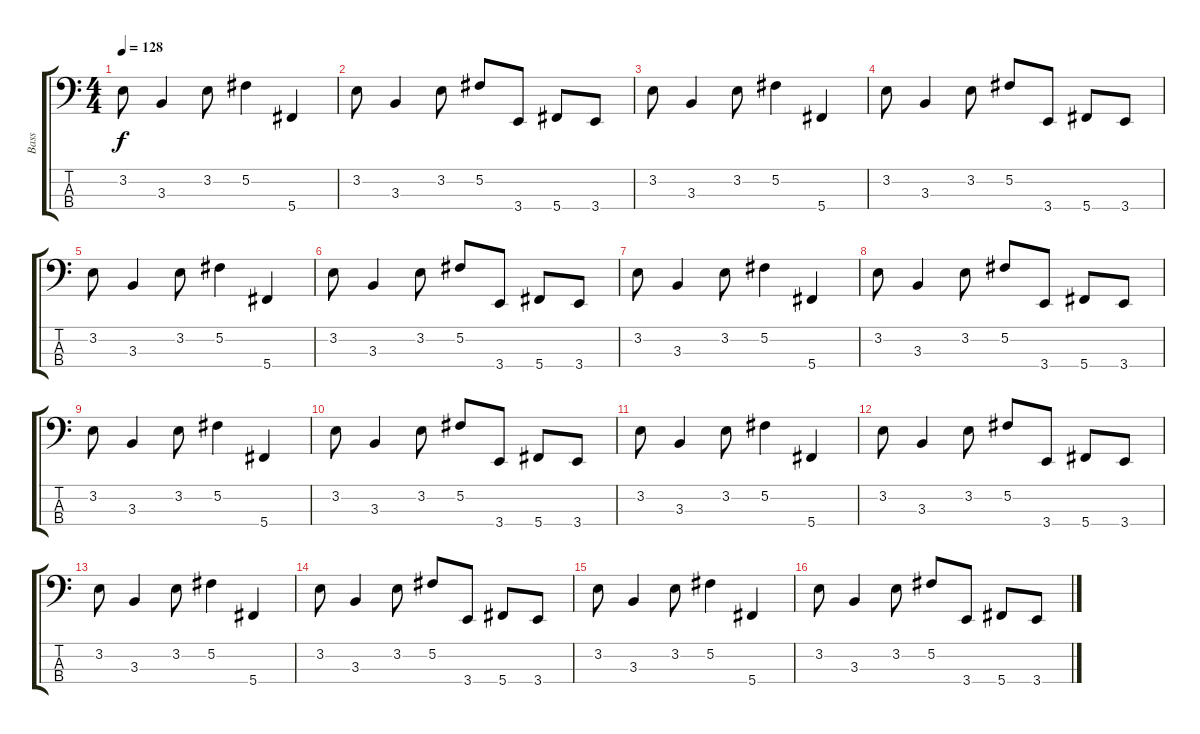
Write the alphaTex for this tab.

\track ("Bass" "Bass") {instrument electricbassfinger}
\staff {score tabs}
\tuning (Gb2 Db2 Ab1 Db1) {hide}
\ts (4 4)
\tempo 128
\clef f4
\ks c
3.2.8{dy f} 3.3.4 3.2.8 5.2.4 5.4.4 |
3.2.8 3.3.4 3.2.8 5.2.8 3.4.8 5.4.8 3.4.8 |
3.2.8 3.3.4 3.2.8 5.2.4 5.4.4 |
3.2.8 3.3.4 3.2.8 5.2.8 3.4.8 5.4.8 3.4.8 |
3.2.8 3.3.4 3.2.8 5.2.4 5.4.4 |
3.2.8 3.3.4 3.2.8 5.2.8 3.4.8 5.4.8 3.4.8 |
3.2.8 3.3.4 3.2.8 5.2.4 5.4.4 |
3.2.8 3.3.4 3.2.8 5.2.8 3.4.8 5.4.8 3.4.8 |
3.2.8 3.3.4 3.2.8 5.2.4 5.4.4 |
3.2.8 3.3.4 3.2.8 5.2.8 3.4.8 5.4.8 3.4.8 |
3.2.8{volume 6} 3.3.4 3.2.8 5.2.4 5.4.4 |
3.2.8 3.3.4 3.2.8 5.2.8 3.4.8 5.4.8 3.4.8 |
3.2.8 3.3.4 3.2.8 5.2.4 5.4.4 |
3.2.8 3.3.4 3.2.8 5.2.8 3.4.8 5.4.8 3.4.8 |
3.2.8{volume 0} 3.3.4 3.2.8 5.2.4 5.4.4 |
3.2.8 3.3.4 3.2.8 5.2.8 3.4.8 5.4.8 3.4.8
